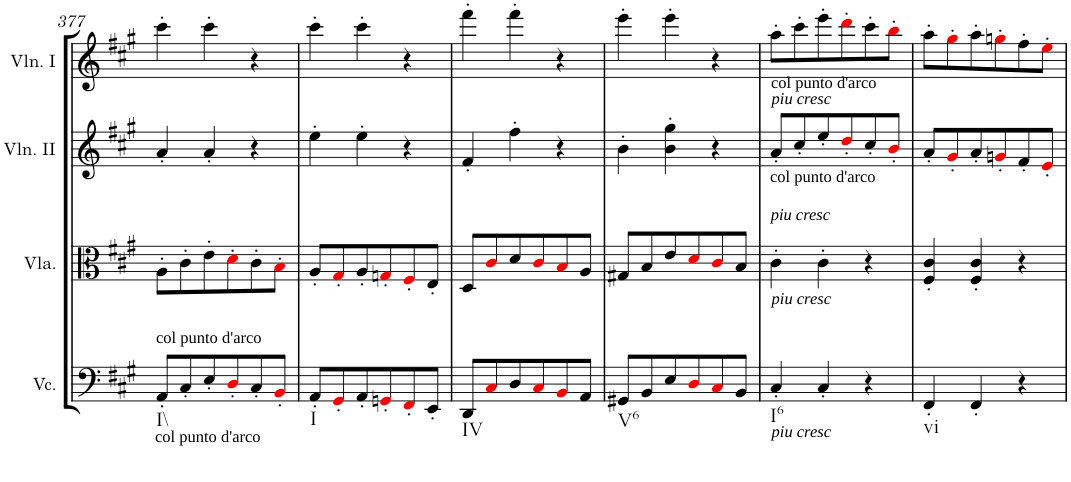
**kern	**kern	**kern	**kern
*part4	*part3	*part2	*part1
*staff4	*staff3	*staff2	*staff1
*I"Violoncello	*I"Viola	*I"Violin II	*I"Violin I
*I'Vc.	*I'Vla.	*I'Vln. II	*I'Vln. I
!!LO:PB:g=z
*clefC4	*clefC3	*clefG2	*clefG2
*k[f#c#g#]	*k[f#c#g#]	*k[f#c#g#]	*k[f#c#g#]
*M3/4	*M3/4	*M3/4	*M3/4
=377	=377	=377	=377
!LO:TX:a:t=col punto d'arco	!	!	!
!LO:TX:b:t=col punto d'arco	!	!	!
!LO:TX:b:t=I\\	!	!	!
8AA'/L	8A'\L	4a'/	4ccc#'\
8C#'/	8c#'\	.	.
8E'/	8e'\	4a'/	4ccc#'\
8D'i/	8d'i\	.	.
8C#'/	8c#'\	4r	4r
8BB'i/J	8B'i\J	.	.
=378	=378	=378	=378
!LO:TX:b:t=I	!	!	!
8AA'/L	8A'/L	4ee'\	4ccc#'\
8GG#'i/	8G#'i/	.	.
8AA'/	8A'/	4ee'\	4ccc#'\
8GGn'i/	8Gn'i/	.	.
8FF#'i/	8F#'i/	4r	4r
8EE'/J	8E'/J	.	.
=379	=379	=379	=379
!LO:TX:b:t=IV	!	!	!
8DD/L	8D/L	4f#'/	4fff#'\
8C#i/	8c#i/	.	.
8D/	8d/	4ff#'\	4fff#'\
8C#i/	8c#i/	.	.
8BBi/	8Bi/	4r	4r
8AA/J	8A/J	.	.
=380	=380	=380	=380
!LO:TX:b:t=V6	!	!	!
8GG#X/L	8G#X/L	4b'\	4eee'\
8BB/	8B/	.	.
8E/	8e/	4b\' 4gg#\'	4eee'\
8Di/	8di/	.	.
8C#i/	8c#i/	4r	4r
8BB/J	8B/J	.	.
=381	=381	=381	=381
!	!	!	!LO:TX:b:i:t=piu cresc
!	!	!	!LO:TX:a:t=col punto d'arco
!	!	!LO:TX:b:t=col punto d'arco	!
!	!LO:TX:b:i:t=piu cresc	!	!
!	!LO:TX:a:i:t=piu cresc	!	!
!LO:TX:b:i:t=piu cresc	!	!	!
!LO:TX:b:t=I6	!	!	!
4C#'/	4c#'\	8a'/L	8aa'\L
.	.	8cc#'/	8ccc#'\
4C#'/	4c#'\	8ee'/	8eee'\
.	.	8dd'i/	8ddd'i\
4r	4r	8cc#'/	8ccc#'\
.	.	8b'i/J	8bb'i\J
=382	=382	=382	=382
!LO:TX:b:t=vi	!	!	!
4FF#'/	4F#/' 4c#/'	8a'/L	8aa'\L
.	.	8g#'i/	8gg#'i\
4FF#'/	4F#/' 4c#/'	8a'/	8aa'\
.	.	8gn'i/	8ggn'i\
4r	4r	8f#'/	8ff#'\
.	.	8e'i/J	8ee'i\J
=	=	=	=
*-	*-	*-	*-
